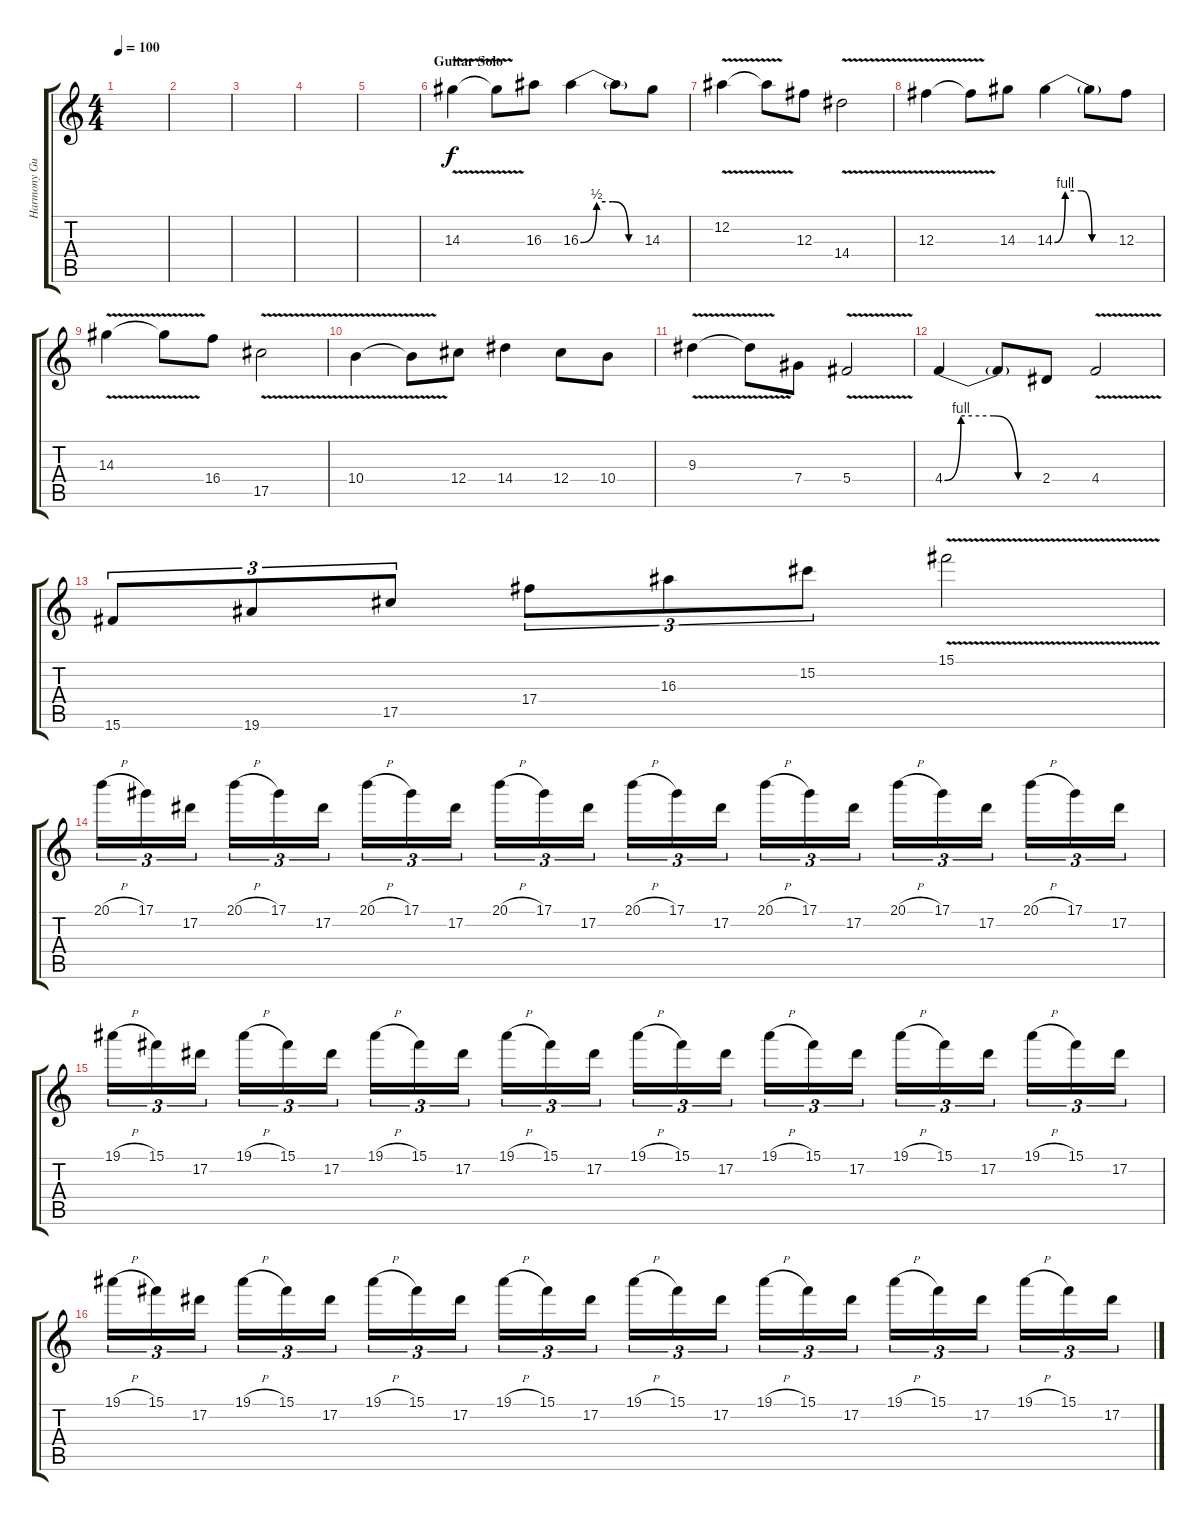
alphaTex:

\track ("Harmony Guitar" "Harmony Gu") {instrument distortionguitar}
\staff {score tabs}
\tuning (Eb4 Bb3 Gb3 Db3 Ab2 Eb2) {hide}
\ts (4 4)
\tempo 100
\clef g2
\ks c
|
|
|
|
|
\section ("" "Guitar Solo")
14.3{v}.4 14.3{t}.8 16.3.8 16.3{be (custom 0 0 15 2 30 2 45 0 60 0)}.4 16.3{t}.8 14.3.8 |
12.2{v}.4 12.2{t}.8 12.3.8 14.4{v}.2 |
12.3{v}.4 12.3{t}.8 14.3.8 14.3{be (custom 0 0 10 4 25 4 35 0 60 0)}.4 14.3{t}.8 12.3.8 |
14.3{v}.4 14.3{t}.8 16.4.8 17.5{v}.2 |
10.4{v}.4 10.4{t}.8 12.4.8 14.4.4 12.4.8 10.4.8 |
9.3{v}.4 9.3{t}.8 7.4.8 5.4{v}.2 |
4.4{be (custom 0 0 10 4 30 4 45 0 60 0)}.4 4.4{t}.8 2.4.8 4.4{v}.2 |
15.6.8{tu (3 2)} 19.6.8{tu (3 2)} 17.5.8{tu (3 2)} 17.4.8{tu (3 2)} 16.3.8{tu (3 2)} 15.2.8{tu (3 2)} 15.1{v}.2 |
20.1{h}.16{tu (3 2)} 17.1.16{tu (3 2)} 17.2.16{tu (3 2)} 20.1{h}.16{tu (3 2)} 17.1.16{tu (3 2)} 17.2.16{tu (3 2)} 20.1{h}.16{tu (3 2)} 17.1.16{tu (3 2)} 17.2.16{tu (3 2)} 20.1{h}.16{tu (3 2)} 17.1.16{tu (3 2)} 17.2.16{tu (3 2)} 20.1{h}.16{tu (3 2)} 17.1.16{tu (3 2)} 17.2.16{tu (3 2)} 20.1{h}.16{tu (3 2)} 17.1.16{tu (3 2)} 17.2.16{tu (3 2)} 20.1{h}.16{tu (3 2)} 17.1.16{tu (3 2)} 17.2.16{tu (3 2)} 20.1{h}.16{tu (3 2)} 17.1.16{tu (3 2)} 17.2.16{tu (3 2)} |
19.1{h}.16{tu (3 2)} 15.1.16{tu (3 2)} 17.2.16{tu (3 2)} 19.1{h}.16{tu (3 2)} 15.1.16{tu (3 2)} 17.2.16{tu (3 2)} 19.1{h}.16{tu (3 2)} 15.1.16{tu (3 2)} 17.2.16{tu (3 2)} 19.1{h}.16{tu (3 2)} 15.1.16{tu (3 2)} 17.2.16{tu (3 2)} 19.1{h}.16{tu (3 2)} 15.1.16{tu (3 2)} 17.2.16{tu (3 2)} 19.1{h}.16{tu (3 2)} 15.1.16{tu (3 2)} 17.2.16{tu (3 2)} 19.1{h}.16{tu (3 2)} 15.1.16{tu (3 2)} 17.2.16{tu (3 2)} 19.1{h}.16{tu (3 2)} 15.1.16{tu (3 2)} 17.2.16{tu (3 2)} |
19.1{h}.16{tu (3 2)} 15.1.16{tu (3 2)} 17.2.16{tu (3 2)} 19.1{h}.16{tu (3 2)} 15.1.16{tu (3 2)} 17.2.16{tu (3 2)} 19.1{h}.16{tu (3 2)} 15.1.16{tu (3 2)} 17.2.16{tu (3 2)} 19.1{h}.16{tu (3 2)} 15.1.16{tu (3 2)} 17.2.16{tu (3 2)} 19.1{h}.16{tu (3 2)} 15.1.16{tu (3 2)} 17.2.16{tu (3 2)} 19.1{h}.16{tu (3 2)} 15.1.16{tu (3 2)} 17.2.16{tu (3 2)} 19.1{h}.16{tu (3 2)} 15.1.16{tu (3 2)} 17.2.16{tu (3 2)} 19.1{h}.16{tu (3 2)} 15.1.16{tu (3 2)} 17.2.16{tu (3 2)}
